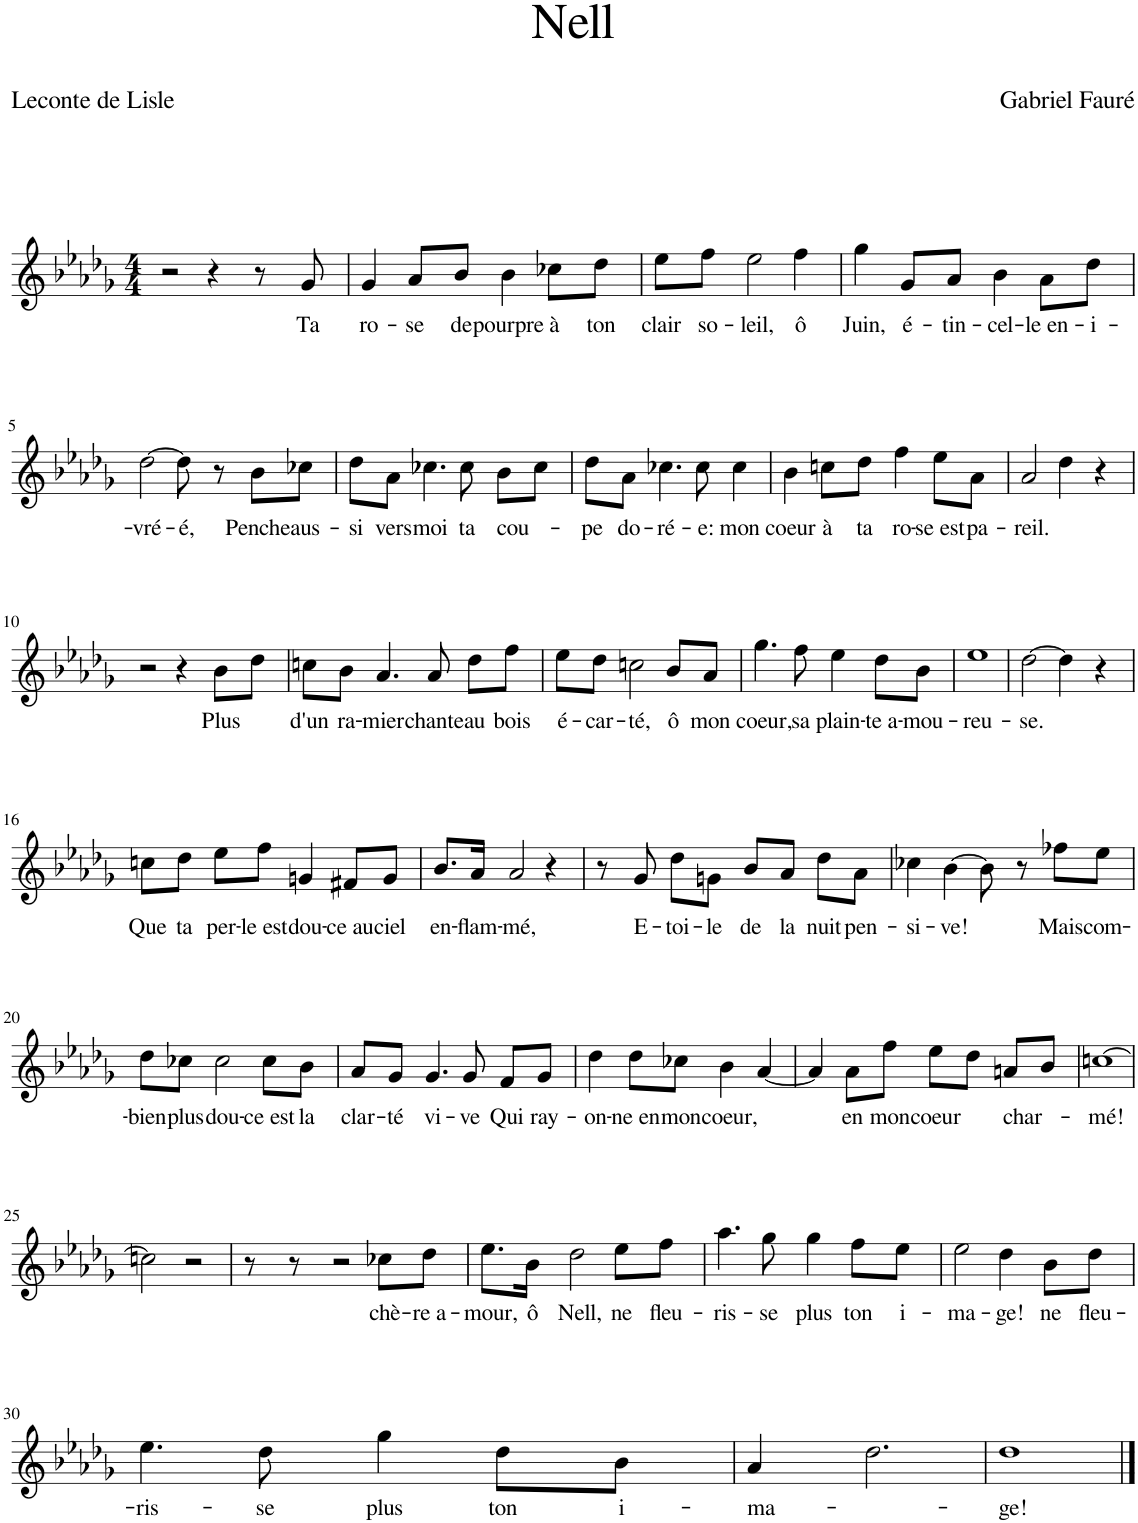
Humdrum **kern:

**kern	**text
*part1	*part1
*staff1	*staff1
*I"Piano	*
*I'Pno	*
*clefG2	*
*k[b-e-a-d-g-]	*
*M4/4	*
=1	=1
2r	.
4r	.
8r	.
!	!LO:LY:b
8g-/	Ta
=2	=2
!	!LO:LY:b
4g-/	ro-
!	!LO:LY:b
8a-/L	-se
!	!LO:LY:b
8b-/J	de
!	!LO:LY:b
4b-\	pourpre
!	!LO:LY:b
8cc-X\L	à
!	!LO:LY:b
8dd-\J	ton
=3	=3
!	!LO:LY:b
8ee-\L	clair
!	!LO:LY:b
8ff\J	so-
!	!LO:LY:b
2ee-\	-leil,
!	!LO:LY:b
4ff\	ô
=4	=4
!	!LO:LY:b
4gg-\	Juin,
!	!LO:LY:b
8g-/L	é-
!	!LO:LY:b
8a-/J	-tin-
!	!LO:LY:b
4b-\	-cel-
!	!LO:LY:b
8a-\L	-le en-
!	!LO:LY:b
8dd-\J	-i-
!!LO:LB:g=z
=5	=5
!	!LO:LY:b
[2dd-\	-vré-
!	!LO:LY:b
8dd-\]	-é,
8r	.
!	!LO:LY:b
8b-\L	Penche
!	!LO:LY:b
8cc-X\J	aus-
=6	=6
!	!LO:LY:b
8dd-\L	-si
!	!LO:LY:b
8a-\J	vers
!	!LO:LY:b
4.cc-X\	moi
!	!LO:LY:b
8cc-\	ta
!	!LO:LY:b
8b-\L	cou-
8cc-\J	.
=7	=7
!	!LO:LY:b
8dd-\L	-pe
!	!LO:LY:b
8a-\J	do-
!	!LO:LY:b
4.cc-X\	-ré-
!	!LO:LY:b
8cc-\	-e:
!	!LO:LY:b
4cc-\	mon
=8	=8
!	!LO:LY:b
4b-\	coeur
!	!LO:LY:b
8ccn\L	à
!	!LO:LY:b
8dd-\J	ta
!	!LO:LY:b
4ff\	ro-
!	!LO:LY:b
8ee-\L	-se est
!	!LO:LY:b
8a-\J	pa-
=9	=9
!	!LO:LY:b
2a-/	-reil.
4dd-\	.
4r	.
!!LO:LB:g=z
=10	=10
2r	.
4r	.
!	!LO:LY:b
8b-\L	Plus
8dd-\J	.
=11	=11
!	!LO:LY:b
8ccn\L	d'un
!	!LO:LY:b
8b-\J	ra-
!	!LO:LY:b
4.a-/	-mier
!	!LO:LY:b
8a-/	chante
!	!LO:LY:b
8dd-\L	au
!	!LO:LY:b
8ff\J	bois
=12	=12
!	!LO:LY:b
8ee-\L	é-
!	!LO:LY:b
8dd-\J	-car-
!	!LO:LY:b
2ccn\	-té,
!	!LO:LY:b
8b-/L	ô
!	!LO:LY:b
8a-/J	mon
=13	=13
!	!LO:LY:b
4.gg-\	coeur,
!	!LO:LY:b
8ff\	sa
!	!LO:LY:b
4ee-\	plain-
!	!LO:LY:b
8dd-\L	-te a-
!	!LO:LY:b
8b-\J	-mou-
=14	=14
!	!LO:LY:b
1ee-	-reu-
=15	=15
!	!LO:LY:b
[2dd-\	-se.
4dd-\]	.
4r	.
!!LO:LB:g=z
=16	=16
!	!LO:LY:b
8ccn\L	Que
!	!LO:LY:b
8dd-\J	ta
!	!LO:LY:b
8ee-\L	per-
!	!LO:LY:b
8ff\J	-le est
!	!LO:LY:b
4gn/	dou-
!	!LO:LY:b
8f#X/L	-ce au
!	!LO:LY:b
8g/J	ciel
=17	=17
!	!LO:LY:b
8.b-/L	en-
!	!LO:LY:b
16a-/Jk	-flam-
!	!LO:LY:b
2a-/	-mé,
4r	.
=18	=18
8r	.
!	!LO:LY:b
8g-/	E-
!	!LO:LY:b
8dd-\L	-toi-
!	!LO:LY:b
8gn\J	-le
!	!LO:LY:b
8b-/L	de
!	!LO:LY:b
8a-/J	la
!	!LO:LY:b
8dd-\L	nuit
!	!LO:LY:b
8a-\J	pen-
=19	=19
!	!LO:LY:b
4cc-X\	-si-
!	!LO:LY:b
[4b-\	-ve!
8b-\]	.
8r	.
!	!LO:LY:b
8ff-X\L	Mais
!	!LO:LY:b
8ee-\J	com-
!!LO:LB:g=z
=20	=20
!	!LO:LY:b
8dd-\L	-bien
!	!LO:LY:b
8cc-X\J	plus
!	!LO:LY:b
2cc-\	dou-
!	!LO:LY:b
8cc-\L	-ce est
!	!LO:LY:b
8b-\J	la
=21	=21
!	!LO:LY:b
8a-/L	clar-
!	!LO:LY:b
8g-/J	-té
!	!LO:LY:b
4.g-/	vi-
!	!LO:LY:b
8g-/	-ve
!	!LO:LY:b
8f/L	Qui
!	!LO:LY:b
8g-/J	ray-
=22	=22
!	!LO:LY:b
4dd-\	-on-
!	!LO:LY:b
8dd-\L	-ne en
!	!LO:LY:b
8cc-X\J	mon
!	!LO:LY:b
4b-\	coeur,
[4a-/	.
=23	=23
4a-/]	.
!	!LO:LY:b
8a-\L	en
!	!LO:LY:b
8ff\J	mon
!	!LO:LY:b
8ee-\L	coeur
8dd-\J	.
!	!LO:LY:b
8an/L	char-
8b-/J	.
=24	=24
!	!LO:LY:b
[1ccn	-mé!
!!LO:LB:g=z
=25	=25
2ccn\]	.
2r	.
=26	=26
8r	.
8r	.
2r	.
!	!LO:LY:b
8cc-X\L	chè-
!	!LO:LY:b
8dd-\J	-re a-
=27	=27
!	!LO:LY:b
8.ee-\L	-mour,
!	!LO:LY:b
16b-\Jk	ô
!	!LO:LY:b
2dd-\	Nell,
!	!LO:LY:b
8ee-\L	ne
!	!LO:LY:b
8ff\J	fleu-
=28	=28
!	!LO:LY:b
4.aa-\	-ris-
!	!LO:LY:b
8gg-\	-se
!	!LO:LY:b
4gg-\	plus
!	!LO:LY:b
8ff\L	ton
!	!LO:LY:b
8ee-\J	i-
=29	=29
!	!LO:LY:b
2ee-\	-ma-
!	!LO:LY:b
4dd-\	-ge!
!	!LO:LY:b
8b-\L	ne
!	!LO:LY:b
8dd-\J	fleu-
!!LO:LB:g=z
=30	=30
!	!LO:LY:b
4.ee-\	-ris-
!	!LO:LY:b
8dd-\	-se
!	!LO:LY:b
4gg-\	plus
!	!LO:LY:b
8dd-\L	ton
!	!LO:LY:b
8b-\J	i-
=31	=31
!	!LO:LY:b
4a-/	-ma-
2.dd-\	.
=32	=32
!	!LO:LY:b
1dd-	-ge!
==	==
*-	*-
